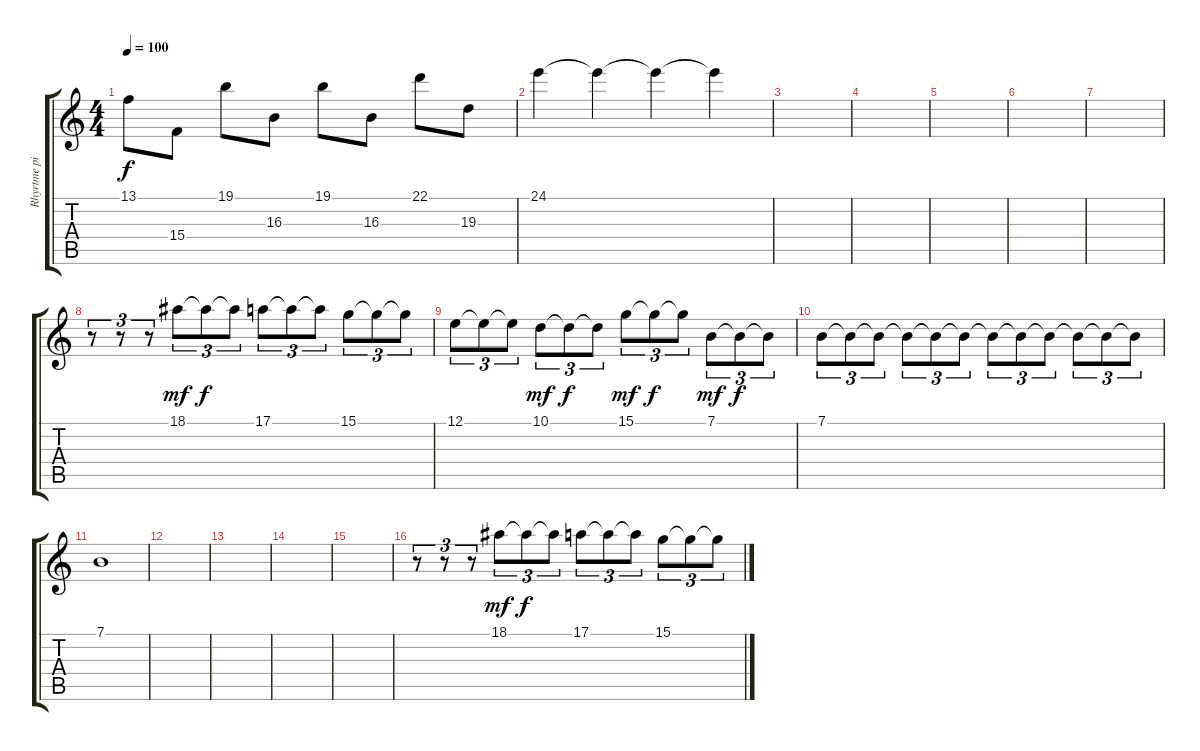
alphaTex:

\track ("Rhyrtme piano" "Rhyrtme pi") {instrument acousticgrandpiano}
\staff {score tabs}
\tuning (E4 B3 G3 D3 A2 E2) {hide}
\ts (4 4)
\tempo 100
\clef g2
\ks c
13.1.8{dy f} 15.4.8 19.1.8 16.3.8 19.1.8 16.3.8 22.1.8 19.3.8 |
24.1.4 24.1{t}.4 24.1{t}.4 24.1{t}.4 |
|
|
|
|
|
r.8{tu (3 2)} r.8{tu (3 2)} r.8{tu (3 2)} 18.1.8{tu (3 2) dy mf} 18.1{t}.8{tu (3 2) dy f} 18.1{t}.8{tu (3 2)} 17.1.8{tu (3 2)} 17.1{t}.8{tu (3 2)} 17.1{t}.8{tu (3 2)} 15.1.8{tu (3 2)} 15.1{t}.8{tu (3 2)} 15.1{t}.8{tu (3 2)} |
12.1.8{tu (3 2)} 12.1{t}.8{tu (3 2)} 12.1{t}.8{tu (3 2)} 10.1.8{tu (3 2) dy mf} 10.1{t}.8{tu (3 2) dy f} 10.1{t}.8{tu (3 2)} 15.1.8{tu (3 2) dy mf} 15.1{t}.8{tu (3 2) dy f} 15.1{t}.8{tu (3 2)} 7.1.8{tu (3 2) dy mf} 7.1{t}.8{tu (3 2) dy f} 7.1{t}.8{tu (3 2)} |
7.1.8{tu (3 2)} 7.1{t}.8{tu (3 2)} 7.1{t}.8{tu (3 2)} 7.1{t}.8{tu (3 2)} 7.1{t}.8{tu (3 2)} 7.1{t}.8{tu (3 2)} 7.1{t}.8{tu (3 2)} 7.1{t}.8{tu (3 2)} 7.1{t}.8{tu (3 2)} 7.1{t}.8{tu (3 2)} 7.1{t}.8{tu (3 2)} 7.1{t}.8{tu (3 2)} |
7.1.1 |
|
|
|
|
r.8{tu (3 2)} r.8{tu (3 2)} r.8{tu (3 2)} 18.1.8{tu (3 2) dy mf} 18.1{t}.8{tu (3 2) dy f} 18.1{t}.8{tu (3 2)} 17.1.8{tu (3 2)} 17.1{t}.8{tu (3 2)} 17.1{t}.8{tu (3 2)} 15.1.8{tu (3 2)} 15.1{t}.8{tu (3 2)} 15.1{t}.8{tu (3 2)}
